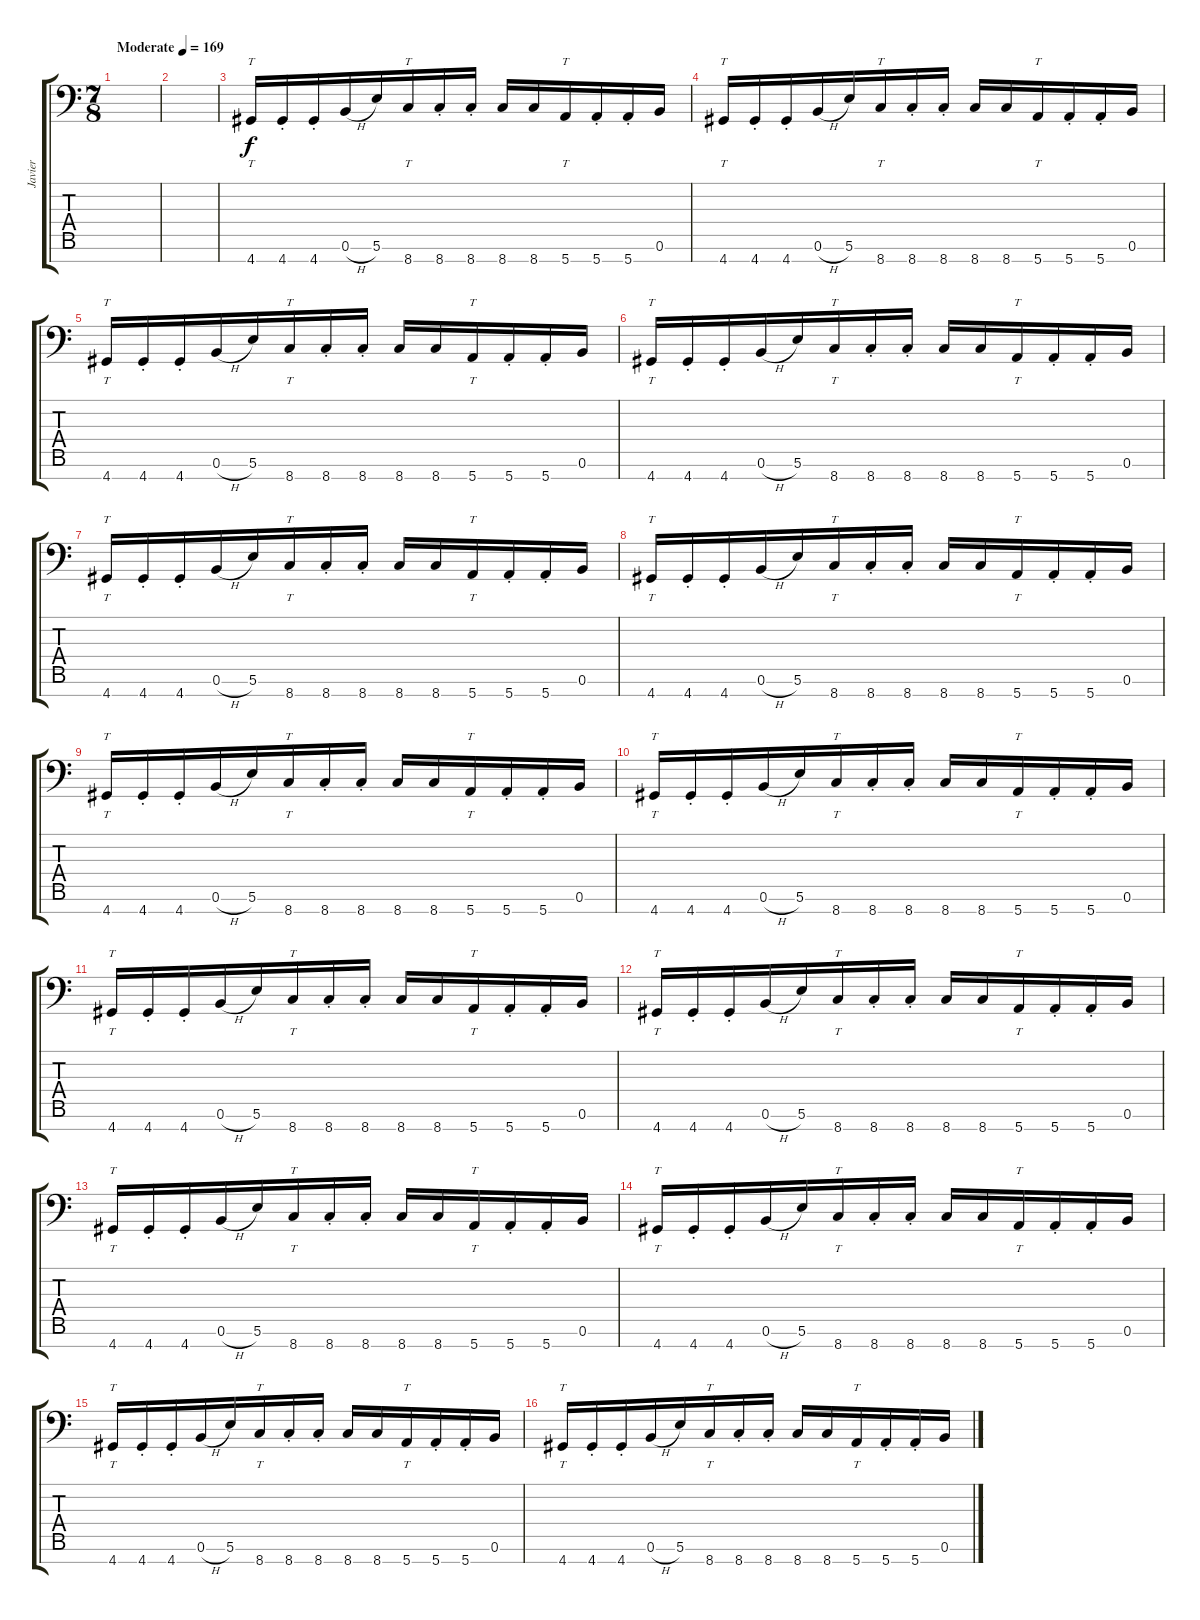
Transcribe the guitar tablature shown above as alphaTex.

\track ("Javier" "Javier") {instrument distortionguitar}
\staff {score tabs}
\tuning (B3 G3 D3 A2 E2 B1 E1) {hide}
\ts (7 8)
\tempo (169 "Moderate")
\clef f4
\ks c
|
|
4.7.16{tt} 4.7{st}.16 4.7{st}.16 0.6{h}.16 5.6.16 8.7.16{tt} 8.7{st}.16 8.7{st}.16 8.7.16 8.7.16 5.7.16{tt} 5.7{st}.16 5.7{st}.16 0.6.16 |
4.7.16{tt} 4.7{st}.16 4.7{st}.16 0.6{h}.16 5.6.16 8.7.16{tt} 8.7{st}.16 8.7{st}.16 8.7.16 8.7.16 5.7.16{tt} 5.7{st}.16 5.7{st}.16 0.6.16 |
4.7.16{tt} 4.7{st}.16 4.7{st}.16 0.6{h}.16 5.6.16 8.7.16{tt} 8.7{st}.16 8.7{st}.16 8.7.16 8.7.16 5.7.16{tt} 5.7{st}.16 5.7{st}.16 0.6.16 |
4.7.16{tt} 4.7{st}.16 4.7{st}.16 0.6{h}.16 5.6.16 8.7.16{tt} 8.7{st}.16 8.7{st}.16 8.7.16 8.7.16 5.7.16{tt} 5.7{st}.16 5.7{st}.16 0.6.16 |
4.7.16{tt} 4.7{st}.16 4.7{st}.16 0.6{h}.16 5.6.16 8.7.16{tt} 8.7{st}.16 8.7{st}.16 8.7.16 8.7.16 5.7.16{tt} 5.7{st}.16 5.7{st}.16 0.6.16 |
4.7.16{tt} 4.7{st}.16 4.7{st}.16 0.6{h}.16 5.6.16 8.7.16{tt} 8.7{st}.16 8.7{st}.16 8.7.16 8.7.16 5.7.16{tt} 5.7{st}.16 5.7{st}.16 0.6.16 |
4.7.16{tt} 4.7{st}.16 4.7{st}.16 0.6{h}.16 5.6.16 8.7.16{tt} 8.7{st}.16 8.7{st}.16 8.7.16 8.7.16 5.7.16{tt} 5.7{st}.16 5.7{st}.16 0.6.16 |
4.7.16{tt} 4.7{st}.16 4.7{st}.16 0.6{h}.16 5.6.16 8.7.16{tt} 8.7{st}.16 8.7{st}.16 8.7.16 8.7.16 5.7.16{tt} 5.7{st}.16 5.7{st}.16 0.6.16 |
4.7.16{tt} 4.7{st}.16 4.7{st}.16 0.6{h}.16 5.6.16 8.7.16{tt} 8.7{st}.16 8.7{st}.16 8.7.16 8.7.16 5.7.16{tt} 5.7{st}.16 5.7{st}.16 0.6.16 |
4.7.16{tt} 4.7{st}.16 4.7{st}.16 0.6{h}.16 5.6.16 8.7.16{tt} 8.7{st}.16 8.7{st}.16 8.7.16 8.7.16 5.7.16{tt} 5.7{st}.16 5.7{st}.16 0.6.16 |
4.7.16{tt} 4.7{st}.16 4.7{st}.16 0.6{h}.16 5.6.16 8.7.16{tt} 8.7{st}.16 8.7{st}.16 8.7.16 8.7.16 5.7.16{tt} 5.7{st}.16 5.7{st}.16 0.6.16 |
4.7.16{tt} 4.7{st}.16 4.7{st}.16 0.6{h}.16 5.6.16 8.7.16{tt} 8.7{st}.16 8.7{st}.16 8.7.16 8.7.16 5.7.16{tt} 5.7{st}.16 5.7{st}.16 0.6.16 |
4.7.16{tt} 4.7{st}.16 4.7{st}.16 0.6{h}.16 5.6.16 8.7.16{tt} 8.7{st}.16 8.7{st}.16 8.7.16 8.7.16 5.7.16{tt} 5.7{st}.16 5.7{st}.16 0.6.16 |
4.7.16{tt} 4.7{st}.16 4.7{st}.16 0.6{h}.16 5.6.16 8.7.16{tt} 8.7{st}.16 8.7{st}.16 8.7.16 8.7.16 5.7.16{tt} 5.7{st}.16 5.7{st}.16 0.6.16
